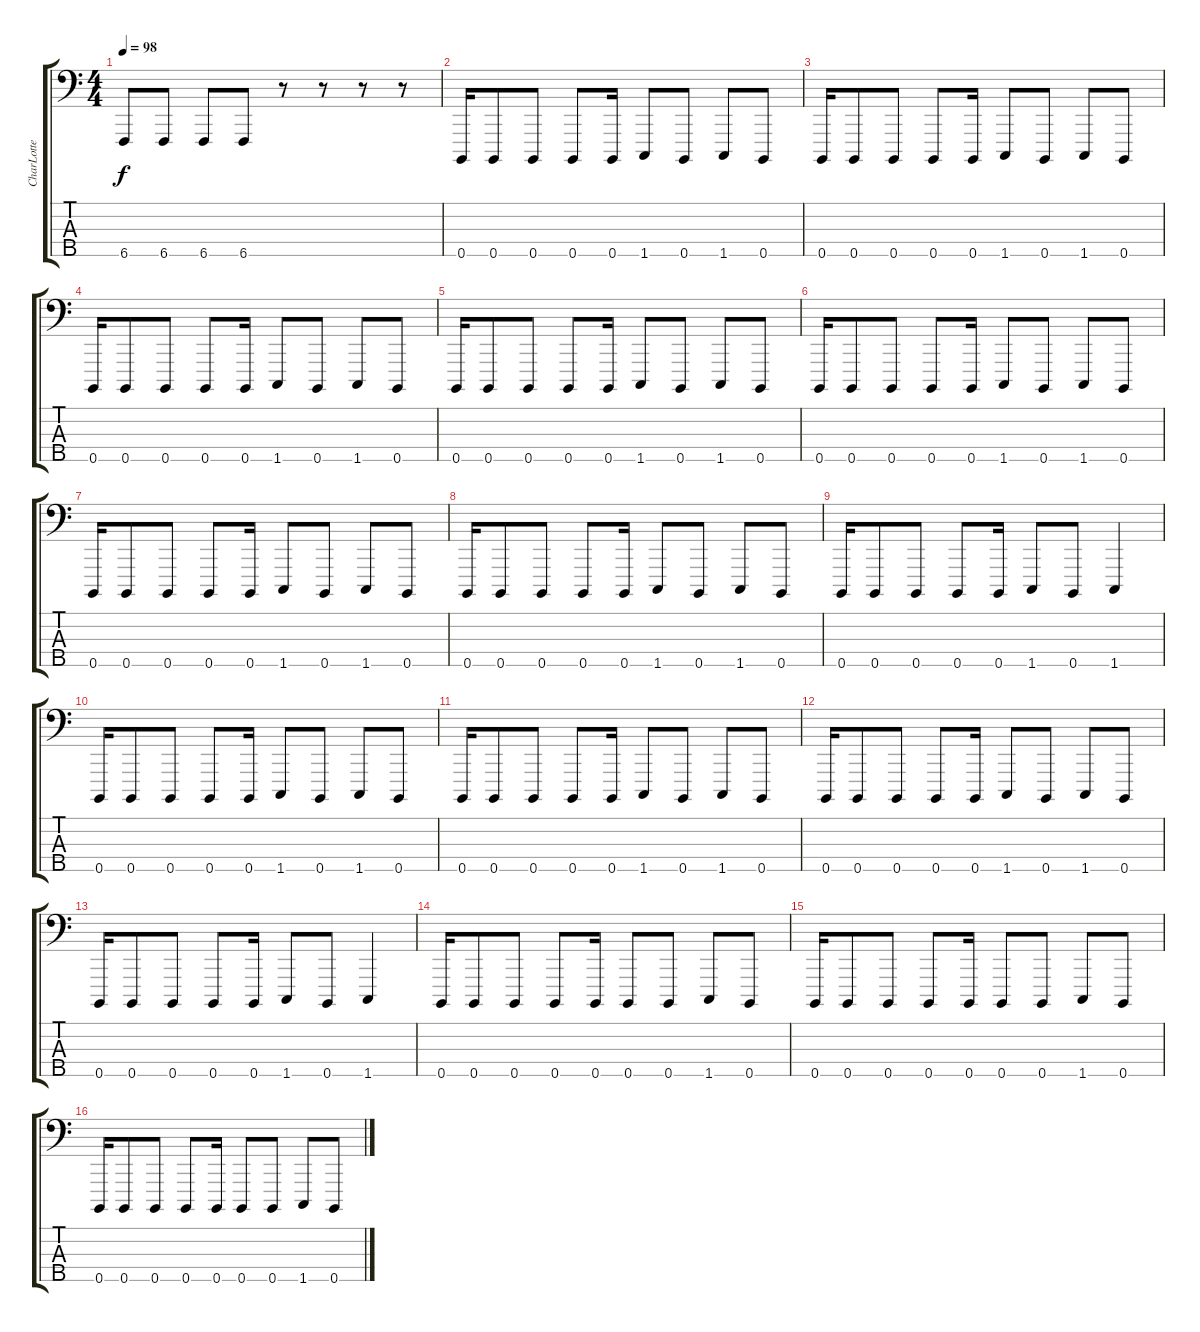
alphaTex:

\track ("CharLotte" "CharLotte") {instrument lead8bassandlead}
\staff {score tabs}
\tuning (G2 D2 A1 E1 B0) {hide}
\ts (4 4)
\tempo 98
\clef f4
\ks c
6.5.8{dy f} 6.5.8 6.5.8 6.5.8 r.8 r.8 r.8 r.8 |
0.5.16 0.5.8 0.5.8 0.5.8 0.5.16 1.5.8 0.5.8 1.5.8 0.5.8 |
0.5.16 0.5.8 0.5.8 0.5.8 0.5.16 1.5.8 0.5.8 1.5.8 0.5.8 |
0.5.16 0.5.8 0.5.8 0.5.8 0.5.16 1.5.8 0.5.8 1.5.8 0.5.8 |
0.5.16 0.5.8 0.5.8 0.5.8 0.5.16 1.5.8 0.5.8 1.5.8 0.5.8 |
0.5.16 0.5.8 0.5.8 0.5.8 0.5.16 1.5.8 0.5.8 1.5.8 0.5.8 |
0.5.16 0.5.8 0.5.8 0.5.8 0.5.16 1.5.8 0.5.8 1.5.8 0.5.8 |
0.5.16 0.5.8 0.5.8 0.5.8 0.5.16 1.5.8 0.5.8 1.5.8 0.5.8 |
0.5.16 0.5.8 0.5.8 0.5.8 0.5.16 1.5.8 0.5.8 1.5.4 |
0.5.16 0.5.8 0.5.8 0.5.8 0.5.16 1.5.8 0.5.8 1.5.8 0.5.8 |
0.5.16 0.5.8 0.5.8 0.5.8 0.5.16 1.5.8 0.5.8 1.5.8 0.5.8 |
0.5.16 0.5.8 0.5.8 0.5.8 0.5.16 1.5.8 0.5.8 1.5.8 0.5.8 |
0.5.16 0.5.8 0.5.8 0.5.8 0.5.16 1.5.8 0.5.8 1.5.4 |
0.5.16 0.5.8 0.5.8 0.5.8 0.5.16 0.5.8 0.5.8 1.5.8 0.5.8 |
0.5.16 0.5.8 0.5.8 0.5.8 0.5.16 0.5.8 0.5.8 1.5.8 0.5.8 |
0.5.16 0.5.8 0.5.8 0.5.8 0.5.16 0.5.8 0.5.8 1.5.8 0.5.8
